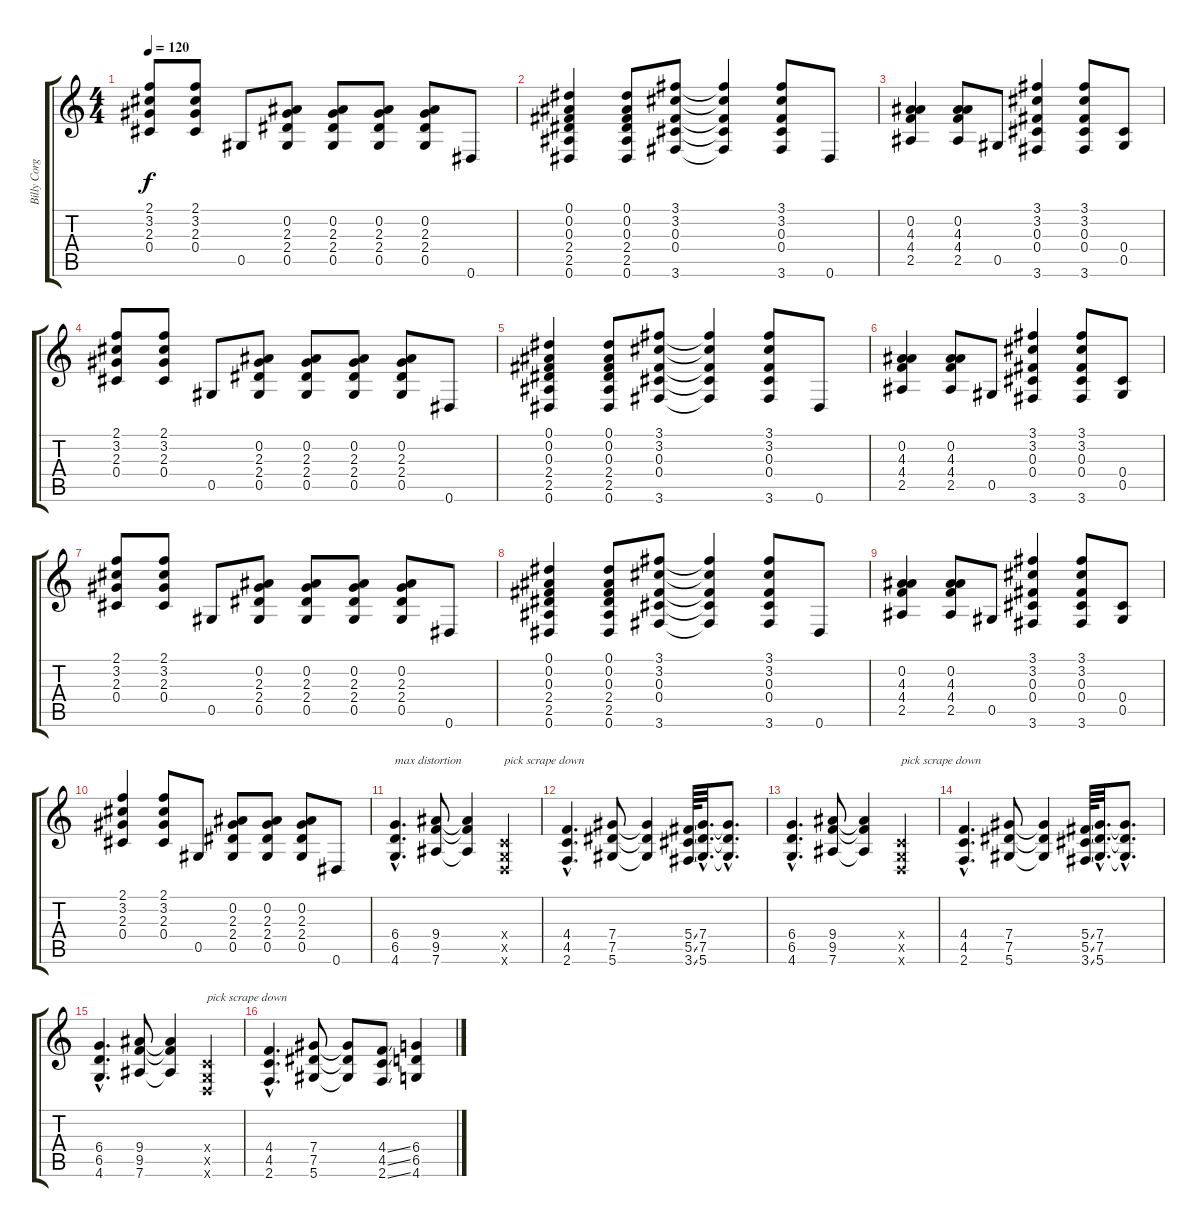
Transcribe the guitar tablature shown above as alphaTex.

\track ("Billy Corgan (Ovd Guitar)" "Billy Corg") {instrument overdrivenguitar}
\staff {score tabs}
\tuning (Eb4 Bb3 Gb3 Db3 Ab2 Eb2) {hide}
\ts (4 4)
\tempo 120
\clef g2
\ks c
(2.1 3.2 2.3 0.4).8{dy f} (2.1 3.2 2.3 0.4).8 0.5.8 (0.2 2.3 2.4 0.5).8 (0.2 2.3 2.4 0.5).8 (0.2 2.3 2.4 0.5).8 (0.2 2.3 2.4 0.5).8 0.6.8 |
(0.1 0.2 0.3 2.4 2.5 0.6).4 (0.1 0.2 0.3 2.4 2.5 0.6).8 (3.1 3.2 0.3 0.4 3.6).8 (3.1{t} 3.2{t} 0.3{t} 0.4{t} 3.6{t}).4 (3.1 3.2 0.3 0.4 3.6).8 0.6.8 |
(0.2 4.3 4.4 2.5).4 (0.2 4.3 4.4 2.5).8 0.5.8 (3.1 3.2 0.3 0.4 3.6).4 (3.1 3.2 0.3 0.4 3.6).8 (0.4 0.5).8 |
(2.1 3.2 2.3 0.4).8 (2.1 3.2 2.3 0.4).8 0.5.8 (0.2 2.3 2.4 0.5).8 (0.2 2.3 2.4 0.5).8 (0.2 2.3 2.4 0.5).8 (0.2 2.3 2.4 0.5).8 0.6.8 |
(0.1 0.2 0.3 2.4 2.5 0.6).4 (0.1 0.2 0.3 2.4 2.5 0.6).8 (3.1 3.2 0.3 0.4 3.6).8 (3.1{t} 3.2{t} 0.3{t} 0.4{t} 3.6{t}).4 (3.1 3.2 0.3 0.4 3.6).8 0.6.8 |
(0.2 4.3 4.4 2.5).4 (0.2 4.3 4.4 2.5).8 0.5.8 (3.1 3.2 0.3 0.4 3.6).4 (3.1 3.2 0.3 0.4 3.6).8 (0.4 0.5).8 |
(2.1 3.2 2.3 0.4).8 (2.1 3.2 2.3 0.4).8 0.5.8 (0.2 2.3 2.4 0.5).8 (0.2 2.3 2.4 0.5).8 (0.2 2.3 2.4 0.5).8 (0.2 2.3 2.4 0.5).8 0.6.8 |
(0.1 0.2 0.3 2.4 2.5 0.6).4 (0.1 0.2 0.3 2.4 2.5 0.6).8 (3.1 3.2 0.3 0.4 3.6).8 (3.1{t} 3.2{t} 0.3{t} 0.4{t} 3.6{t}).4 (3.1 3.2 0.3 0.4 3.6).8 0.6.8 |
(0.2 4.3 4.4 2.5).4 (0.2 4.3 4.4 2.5).8 0.5.8 (3.1 3.2 0.3 0.4 3.6).4 (3.1 3.2 0.3 0.4 3.6).8 (0.4 0.5).8 |
(2.1 3.2 2.3 0.4).4 (2.1 3.2 2.3 0.4).8 0.5.8 (0.2 2.3 2.4 0.5).8 (0.2 2.3 2.4 0.5).8 (0.2 2.3 2.4 0.5).8 0.6.8 |
(6.4{hac} 6.5{hac} 4.6{hac}).4{d txt "max distortion"} (9.4 9.5 7.6).8 (9.4{t} 9.5{t} 7.6{t}).4 (-1.4{x} -1.5{x} -1.6{x}).4{txt "pick scrape down"} |
(4.4{hac} 4.5{hac} 2.6{hac}).4{d} (7.4 7.5 5.6).8 (7.4{t} 7.5{t} 5.6{t}).4 (5.4{ss} 5.5{ss} 3.6{ss}).64 (7.4{hac} 7.5{hac} 5.6{hac}).32{d} (7.4{hac t} 7.5{hac t} 5.6{hac t}).8{d} |
(6.4{hac} 6.5{hac} 4.6{hac}).4{d} (9.4 9.5 7.6).8 (9.4{t} 9.5{t} 7.6{t}).4 (-1.4{x} -1.5{x} -1.6{x}).4{txt "pick scrape down"} |
(4.4{hac} 4.5{hac} 2.6{hac}).4{d} (7.4 7.5 5.6).8 (7.4{t} 7.5{t} 5.6{t}).4 (5.4{ss} 5.5{ss} 3.6{ss}).64 (7.4{hac} 7.5{hac} 5.6{hac}).32{d} (7.4{hac t} 7.5{hac t} 5.6{hac t}).8{d} |
(6.4{hac} 6.5{hac} 4.6{hac}).4{d} (9.4 9.5 7.6).8 (9.4{t} 9.5{t} 7.6{t}).4 (-1.4{x} -1.5{x} -1.6{x}).4{txt "pick scrape down"} |
(4.4{hac} 4.5{hac} 2.6{hac}).4{d} (7.4 7.5 5.6).8 (7.4{t} 7.5{t} 5.6{t}).8 (4.4{ss} 4.5{ss} 2.6{ss}).8 (6.4 6.5 4.6).4
